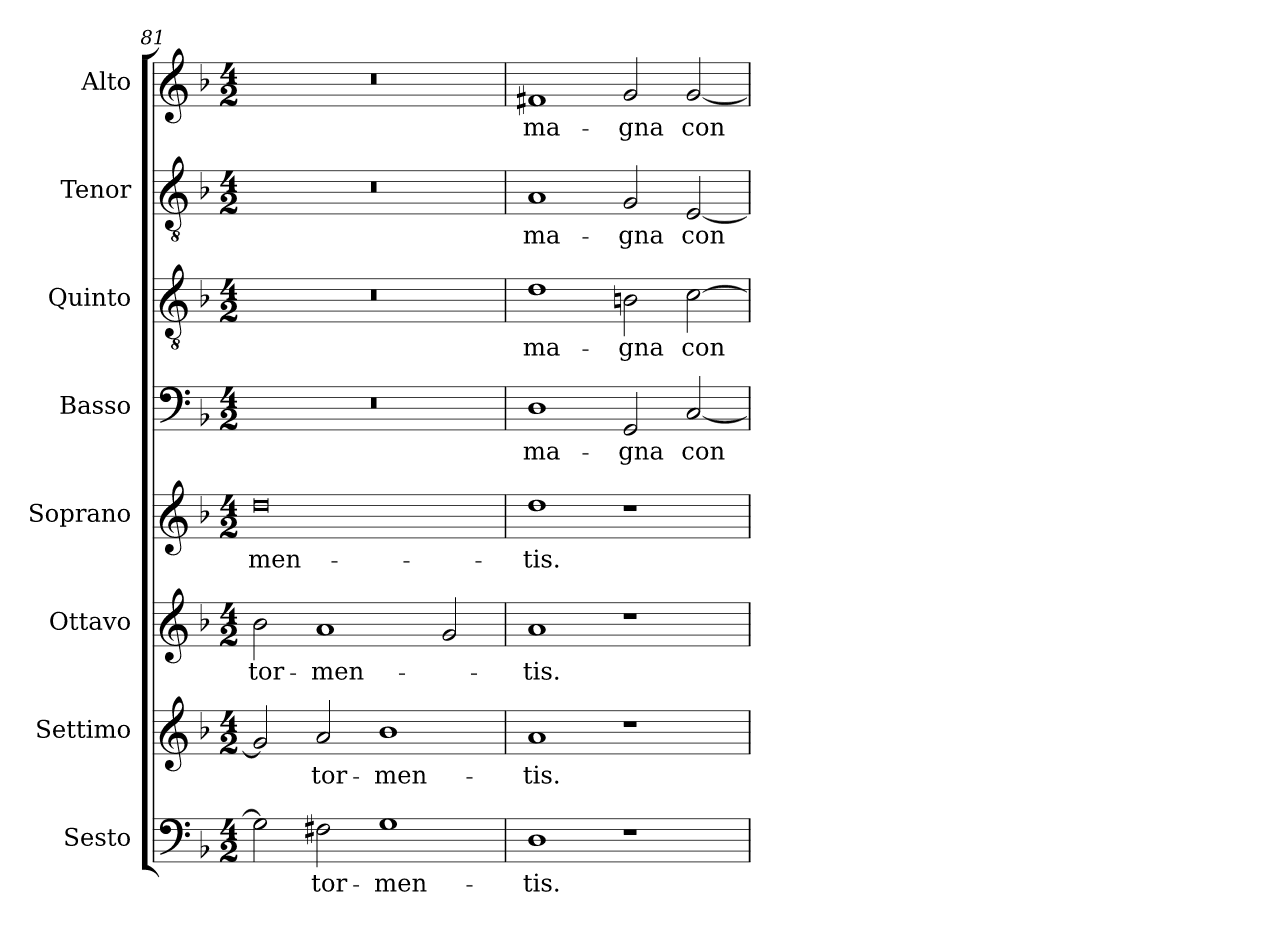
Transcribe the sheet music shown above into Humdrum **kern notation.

**kern	**text	**kern	**text	**kern	**text	**kern	**text	**kern	**text	**kern	**text	**kern	**text	**kern	**text
*part8	*part8	*part7	*part7	*part6	*part6	*part5	*part5	*part4	*part4	*part3	*part3	*part2	*part2	*part1	*part1
*staff8	*staff8	*staff7	*staff7	*staff6	*staff6	*staff5	*staff5	*staff4	*staff4	*staff3	*staff3	*staff2	*staff2	*staff1	*staff1
*I"Sesto	*	*I"Settimo	*	*I"Ottavo	*	*I"Soprano	*	*I"Basso	*	*I"Quinto	*	*I"Tenor	*	*I"Alto	*
*I'Ss.	*	*I'St.	*	*I'Ot.	*	*I'S.	*	*I'B.	*	*I'Q.	*	*I'T.	*	*I'A.	*
*clefF4	*	*clefG2	*	*clefG2	*	*clefG2	*	*clefF4	*	*clefGv2	*	*clefGv2	*	*clefG2	*
*	*	*	*	*	*	*	*	*	*	*ITrd7c12	*	*ITrd7c12	*	*	*
*k[b-]	*	*k[b-]	*	*k[b-]	*	*k[b-]	*	*k[b-]	*	*k[b-]	*	*k[b-]	*	*k[b-]	*
*F:	*	*F:	*	*F:	*	*F:	*	*F:	*	*F:	*	*F:	*	*F:	*
*M4/2	*	*M4/2	*	*M4/2	*	*M4/2	*	*M4/2	*	*M4/2	*	*M4/2	*	*M4/2	*
=81	=81	=81	=81	=81	=81	=81	=81	=81	=81	=81	=81	=81	=81	=81	=81
!	!	!	!	!	!LO:LY:b:color=#000000	!	!	!	!	!	!	!	!	!	!
!	!	!	!	!	!	!	!LO:LY:b:color=#000000	!LO:N:vis=1	!	!LO:N:vis=1	!	!LO:N:vis=1	!	!LO:N:vis=1	!
2Gi\]	.	2gi/]	.	2b-i\	tor-	0ddi	-men-	0r	.	0r	.	0r	.	0r	.
!	!LO:LY:b:color=#000000	!	!	!	!	!	!	!	!	!	!	!	!	!	!
!	!	!	!LO:LY:b:color=#000000	!	!	!	!	!	!	!	!	!	!	!	!
!	!	!	!	!	!LO:LY:b:color=#000000	!	!	!	!	!	!	!	!	!	!
2F#Xi\	tor-	2ai/	tor-	1ai	-men-	.	.	.	.	.	.	.	.	.	.
!	!LO:LY:b:color=#000000	!	!	!	!	!	!	!	!	!	!	!	!	!	!
!	!	!	!LO:LY:b:color=#000000	!	!	!	!	!	!	!	!	!	!	!	!
1Gi	-men-	1b-i	-men-	.	.	.	.	.	.	.	.	.	.	.	.
.	.	.	.	2gi/	.	.	.	.	.	.	.	.	.	.	.
!!LO:LB:g=z
=82	=82	=82	=82	=82	=82	=82	=82	=82	=82	=82	=82	=82	=82	=82	=82
!	!LO:LY:b:color=#000000	!	!	!	!	!	!	!	!	!	!	!	!	!	!
!	!	!	!LO:LY:b:color=#000000	!	!	!	!	!	!	!	!	!	!	!	!
!	!	!	!	!	!LO:LY:b:color=#000000	!	!	!	!	!	!	!	!	!	!
!	!	!	!	!	!	!	!LO:LY:b:color=#000000	!	!	!	!	!	!	!	!
!	!	!	!	!	!	!	!	!	!LO:LY:b:color=#000000	!	!	!	!	!	!
!	!	!	!	!	!	!	!	!	!	!	!LO:LY:b:color=#000000	!	!	!	!
!	!	!	!	!	!	!	!	!	!	!	!	!	!LO:LY:b:color=#000000	!	!
!	!	!	!	!	!	!	!	!	!	!	!	!	!	!	!LO:LY:b:color=#000000
1Di	-tis.	1ai	-tis.	1ai	-tis.	1ddi	-tis.	1Di	ma-	1Di	ma-	1AAi	ma-	1f#Xi	ma-
!	!	!	!	!	!	!	!	!	!LO:LY:b:color=#000000	!	!	!	!	!	!
!	!	!	!	!	!	!	!	!	!	!	!LO:LY:b:color=#000000	!	!	!	!
!	!	!	!	!	!	!	!	!	!	!	!	!	!LO:LY:b:color=#000000	!	!
!	!	!	!	!	!	!	!	!	!	!	!	!	!	!	!LO:LY:b:color=#000000
1r	.	1r	.	1r	.	1r	.	2GGi/	-gna	2BBni\	-gna	2GGi/	-gna	2gi/	-gna
!	!	!	!	!	!	!	!	!	!LO:LY:b:color=#000000	!	!	!	!	!	!
!	!	!	!	!	!	!	!	!	!	!	!LO:LY:b:color=#000000	!	!	!	!
!	!	!	!	!	!	!	!	!	!	!	!	!	!LO:LY:b:color=#000000	!	!
!	!	!	!	!	!	!	!	!	!	!	!	!	!	!	!LO:LY:b:color=#000000
.	.	.	.	.	.	.	.	[2Ci/	con-	[2Ci\	con-	[2EEi/	con-	[2gi/	con-
=	=	=	=	=	=	=	=	=	=	=	=	=	=	=	=
*-	*-	*-	*-	*-	*-	*-	*-	*-	*-	*-	*-	*-	*-	*-	*-
